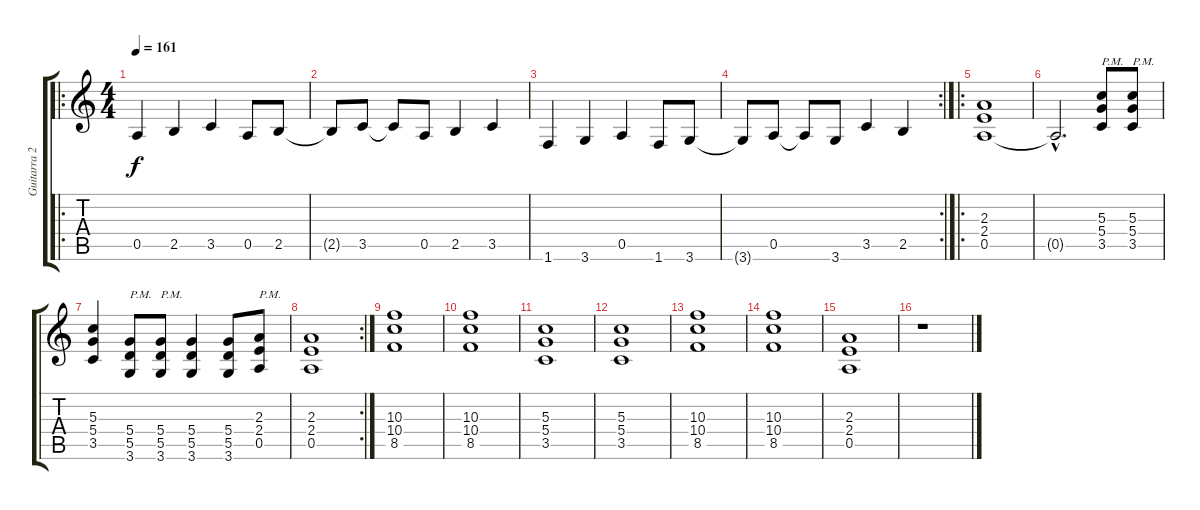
\track ("Guitarra 2" "Guitarra 2") {instrument overdrivenguitar}
\staff {score tabs}
\tuning (E4 B3 G3 D3 A2 E2) {hide}
\ro
\ts (4 4)
\tempo 161
\clef g2
\ks c
0.5.4{dy f instrument overdrivenguitar} 2.5.4 3.5.4 0.5.8 2.5.8 |
2.5{t}.8 3.5.8 3.5{t}.8 0.5.8 2.5.4 3.5.4 |
1.6.4 3.6.4 0.5.4 1.6.8 3.6.8 |
\rc 2
3.6{t}.8 0.5.8 0.5{t}.8 3.6.8 3.5.4 2.5.4 |
\ro
(2.3 2.4 0.5).1 |
0.5{hac t}.2{d} (5.3 5.4 3.5).8{txt "P.M."} (5.3 5.4 3.5).8{txt "P.M."} |
(5.3 5.4 3.5).4 (5.4 5.5 3.6).8{txt "P.M."} (5.4 5.5 3.6).8{txt "P.M."} (5.4 5.5 3.6).4 (5.4 5.5 3.6).8 (2.3 2.4 0.5).8{txt "P.M."} |
\rc 2
(2.3 2.4 0.5).1 |
(10.3 10.4 8.5).1 |
(10.3 10.4 8.5).1 |
(5.3 5.4 3.5).1 |
(5.3 5.4 3.5).1 |
(10.3 10.4 8.5).1 |
(10.3 10.4 8.5).1 |
(2.3 2.4 0.5).1 |
r.1
